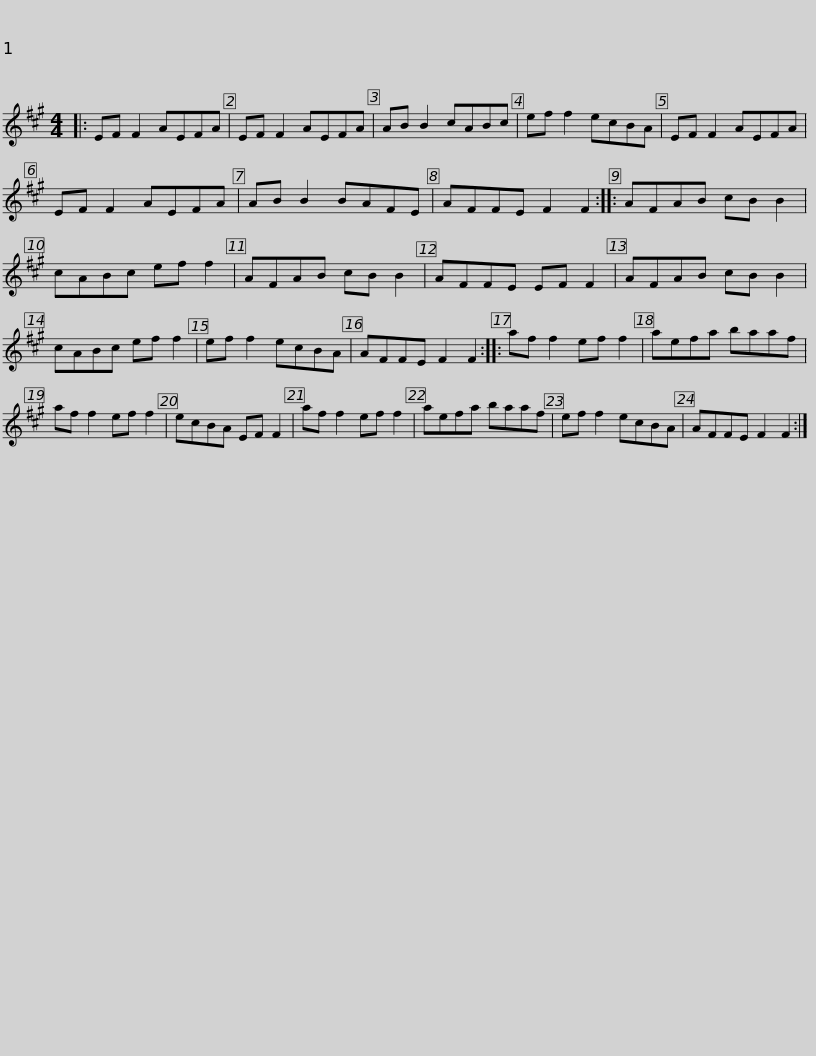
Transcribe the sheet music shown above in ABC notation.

X:1
L:1/8
M:4/4
I:linebreak $
K:A
V:1 treble
V:1
|: EF F2 AEFA | EF F2 AEFA | AB B2 cABc | ef f2 ecBA | EF F2 AEFA | %5
 EF F2 AEFA |$ AB B2 BAFE | AFFE F2 F2 :: AFAB cB B2 | cABc ef f2 | %10
 AFAB cB B2 | AFFE EF F2 |$ AFAB cB B2 | cABc ef f2 | ef f2 ecBA | %15
 AFFE F2 F2 :: af f2 ef f2 | aefa baaf |$ af f2 ef f2 | ecBA EF F2 | %20
 af f2 ef f2 | aefa baaf | ef f2 ecBA | AFFE F2 F2 :| %24
